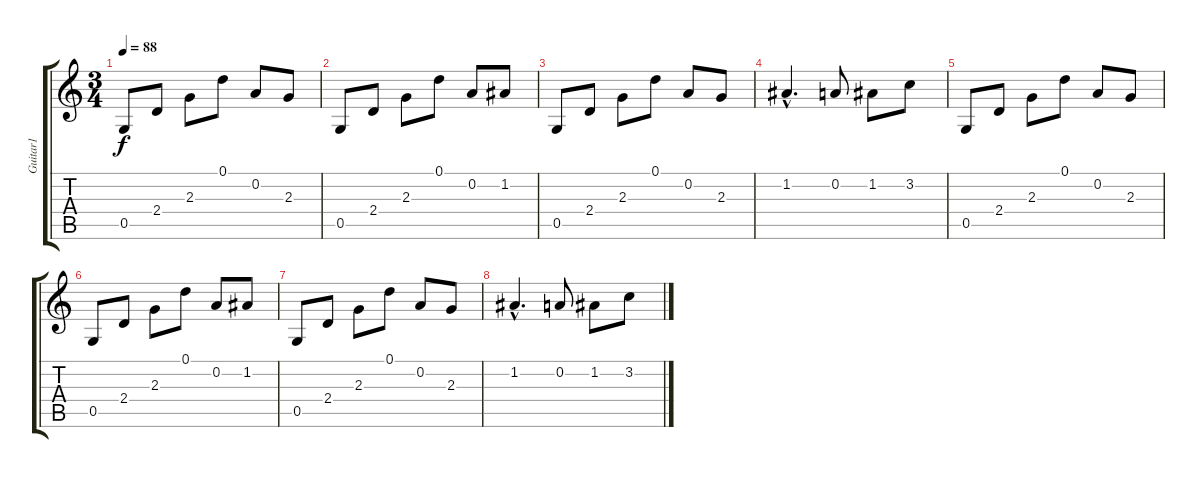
\track ("Guitar1" "Guitar1") {instrument electricguitarclean}
\staff {score tabs}
\tuning (D4 A3 F3 C3 G2 C2) {hide}
\ts (3 4)
\tempo 88
\clef g2
\ks c
0.5.8{dy f} 2.4.8 2.3.8 0.1.8 0.2.8 2.3.8 |
0.5.8 2.4.8 2.3.8 0.1.8 0.2.8 1.2.8 |
0.5.8 2.4.8 2.3.8 0.1.8 0.2.8 2.3.8 |
1.2{hac}.4{d} 0.2.8 1.2.8 3.2.8 |
0.5.8 2.4.8 2.3.8 0.1.8 0.2.8 2.3.8 |
0.5.8 2.4.8 2.3.8 0.1.8 0.2.8 1.2.8 |
0.5.8 2.4.8 2.3.8 0.1.8 0.2.8 2.3.8 |
1.2{hac}.4{d} 0.2.8 1.2.8 3.2.8
